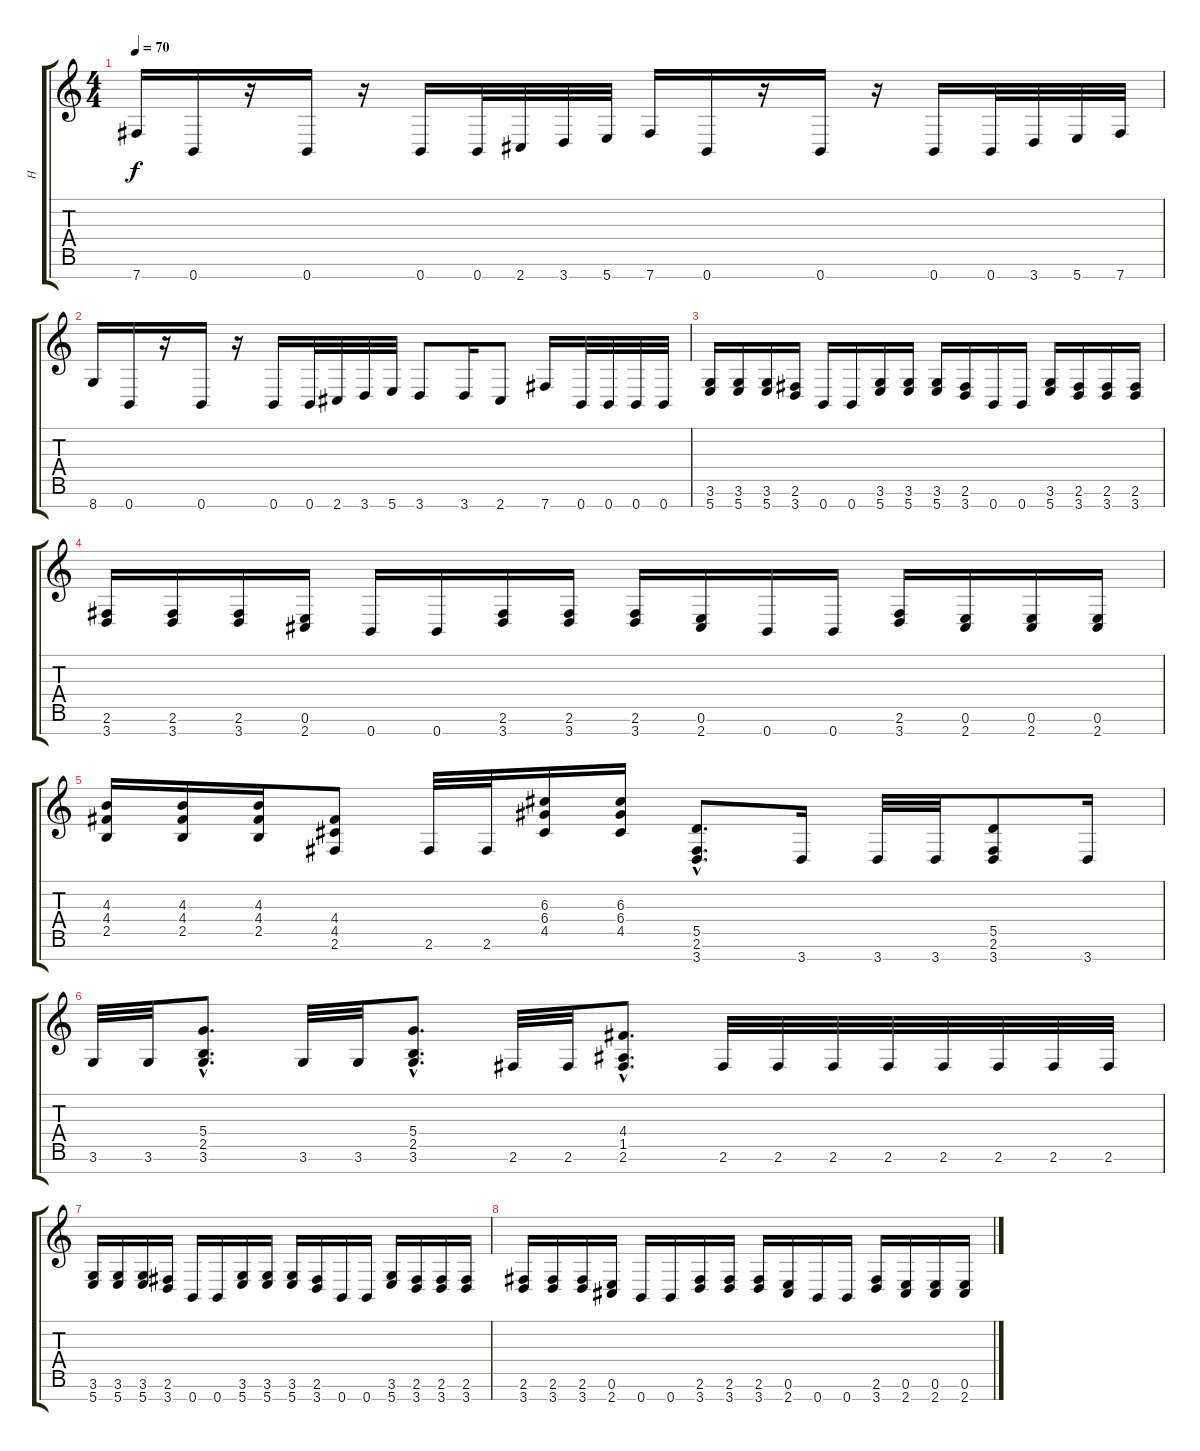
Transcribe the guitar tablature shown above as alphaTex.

\track ("H" "H") {instrument distortionguitar}
\staff {score tabs}
\tuning (E4 B3 G3 D3 A2 E2 B1) {hide}
\ts (4 4)
\tempo 70
\clef g2
\ks c
7.7.16{dy f} 0.7.16 r.16 0.7.16 r.16 0.7.16 0.7.32 2.7.32 3.7.32 5.7.32 7.7.16 0.7.16 r.16 0.7.16 r.16 0.7.16 0.7.32 3.7.32 5.7.32 7.7.32 |
8.7.16 0.7.16 r.16 0.7.16 r.16 0.7.16 0.7.32 2.7.32 3.7.32 5.7.32 3.7.8 3.7.16 2.7.8 7.7.16 0.7.32 0.7.32 0.7.32 0.7.32 |
\section ("" " ")
(3.6 5.7).16 (3.6 5.7).16 (3.6 5.7).16 (2.6 3.7).16 0.7.16 0.7.16 (3.6 5.7).16 (3.6 5.7).16 (3.6 5.7).16 (2.6 3.7).16 0.7.16 0.7.16 (3.6 5.7).16 (2.6 3.7).16 (2.6 3.7).16 (2.6 3.7).16 |
(2.6 3.7).16 (2.6 3.7).16 (2.6 3.7).16 (0.6 2.7).16 0.7.16 0.7.16 (2.6 3.7).16 (2.6 3.7).16 (2.6 3.7).16 (0.6 2.7).16 0.7.16 0.7.16 (2.6 3.7).16 (0.6 2.7).16 (0.6 2.7).16 (0.6 2.7).16 |
(4.3 4.4 2.5).16 (4.3 4.4 2.5).16 (4.3 4.4 2.5).16 (4.4 4.5 2.6).8 2.6.32 2.6.32 (6.3 6.4 4.5).16 (6.3 6.4 4.5).16 (5.5{hac} 2.6{hac} 3.7{hac}).8{d} 3.7.16 3.7.32 3.7.32 (5.5 2.6 3.7).8 3.7.16 |
3.6.32 3.6.32 (5.4{hac} 2.5{hac} 3.6{hac}).8{d} 3.6.32 3.6.32 (5.4{hac} 2.5{hac} 3.6{hac}).8{d} 2.6.32 2.6.32 (4.4{hac} 1.5{hac} 2.6{hac}).8{d} 2.6.32 2.6.32 2.6.32 2.6.32 2.6.32 2.6.32 2.6.32 2.6.32 |
(3.6 5.7).16 (3.6 5.7).16 (3.6 5.7).16 (2.6 3.7).16 0.7.16 0.7.16 (3.6 5.7).16 (3.6 5.7).16 (3.6 5.7).16 (2.6 3.7).16 0.7.16 0.7.16 (3.6 5.7).16 (2.6 3.7).16 (2.6 3.7).16 (2.6 3.7).16 |
(2.6 3.7).16 (2.6 3.7).16 (2.6 3.7).16 (0.6 2.7).16 0.7.16 0.7.16 (2.6 3.7).16 (2.6 3.7).16 (2.6 3.7).16 (0.6 2.7).16 0.7.16 0.7.16 (2.6 3.7).16 (0.6 2.7).16 (0.6 2.7).16 (0.6 2.7).16
